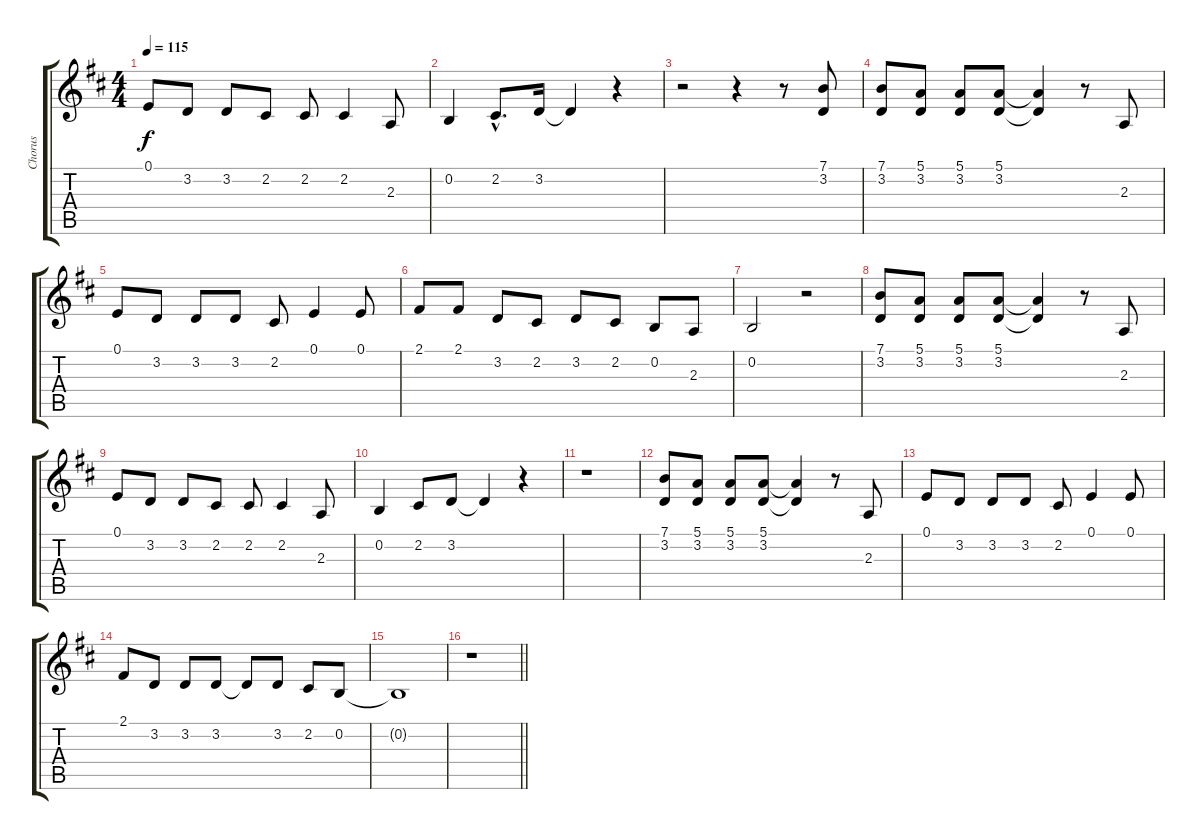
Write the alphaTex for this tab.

\track ("Chorus" "Chorus") {instrument sopranosax}
\staff {score tabs}
\tuning (E4 B3 G3 D3 A2 E2) {hide}
\ts (4 4)
\tempo 115
\clef g2
\ks d
0.1.8{dy f} 3.2.8 3.2.8 2.2.8 2.2.8 2.2.4 2.3.8 |
0.2.4 2.2{hac}.8{d} 3.2.16 3.2{t}.4 r.4 |
r.2 r.4 r.8 (7.1 3.2).8 |
(7.1 3.2).8 (5.1 3.2).8 (5.1 3.2).8 (5.1 3.2).8 (5.1{t} 3.2{t}).4 r.8 2.3.8 |
0.1.8 3.2.8 3.2.8 3.2.8 2.2.8 0.1.4 0.1.8 |
2.1.8 2.1.8 3.2.8 2.2.8 3.2.8 2.2.8 0.2.8 2.3.8 |
0.2.2 r.2 |
(7.1 3.2).8 (5.1 3.2).8 (5.1 3.2).8 (5.1 3.2).8 (5.1{t} 3.2{t}).4 r.8 2.3.8 |
0.1.8 3.2.8 3.2.8 2.2.8 2.2.8 2.2.4 2.3.8 |
0.2.4 2.2.8 3.2.8 3.2{t}.4 r.4 |
r.1 |
(7.1 3.2).8 (5.1 3.2).8 (5.1 3.2).8 (5.1 3.2).8 (5.1{t} 3.2{t}).4 r.8 2.3.8 |
0.1.8 3.2.8 3.2.8 3.2.8 2.2.8 0.1.4 0.1.8 |
2.1.8 3.2.8 3.2.8 3.2.8 3.2{t}.8 3.2.8 2.2.8 0.2.8 |
0.2{t}.1 |
\barLineRight lightlight
r.1
